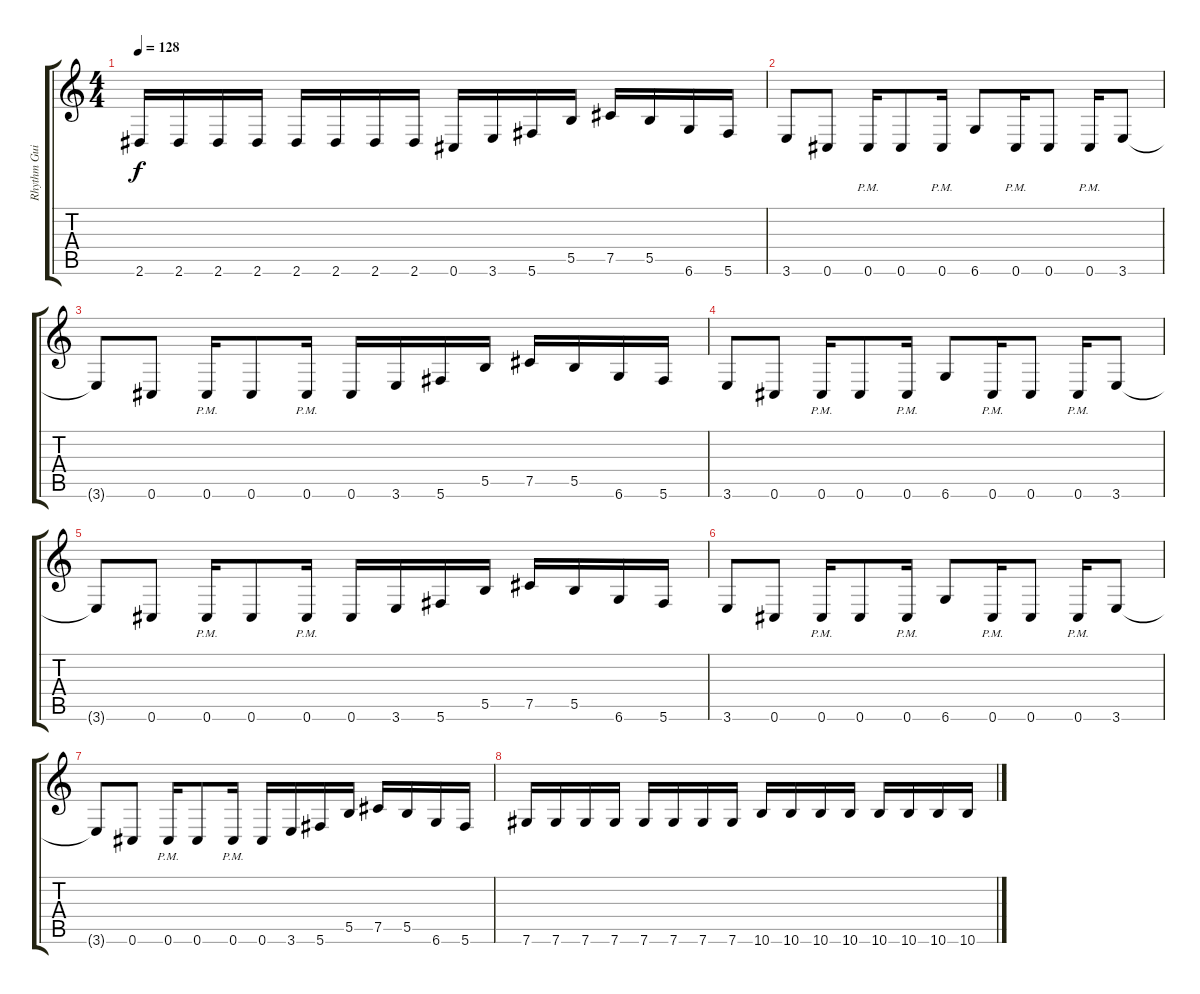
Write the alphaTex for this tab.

\track ("Rhythm Guitar 1" "Rhythm Gui") {instrument distortionguitar}
\staff {score tabs}
\tuning (Db4 Ab3 E3 B2 Gb2 Db2) {hide}
\ts (4 4)
\tempo 128
\clef g2
\ks c
2.6.16{dy f} 2.6.16 2.6.16 2.6.16 2.6.16 2.6.16 2.6.16 2.6.16 0.6.16 3.6.16 5.6.16 5.5.16 7.5.16 5.5.16 6.6.16 5.6.16 |
3.6.8 0.6.8 0.6{pm}.16 0.6.8 0.6{pm}.16 6.6.8 0.6{pm}.16 0.6.8 0.6{pm}.16 3.6.8 |
3.6{t}.8 0.6.8 0.6{pm}.16 0.6.8 0.6{pm}.16 0.6.16 3.6.16 5.6.16 5.5.16 7.5.16 5.5.16 6.6.16 5.6.16 |
3.6.8 0.6.8 0.6{pm}.16 0.6.8 0.6{pm}.16 6.6.8 0.6{pm}.16 0.6.8 0.6{pm}.16 3.6.8 |
3.6{t}.8 0.6.8 0.6{pm}.16 0.6.8 0.6{pm}.16 0.6.16 3.6.16 5.6.16 5.5.16 7.5.16 5.5.16 6.6.16 5.6.16 |
3.6.8 0.6.8 0.6{pm}.16 0.6.8 0.6{pm}.16 6.6.8 0.6{pm}.16 0.6.8 0.6{pm}.16 3.6.8 |
3.6{t}.8 0.6.8 0.6{pm}.16 0.6.8 0.6{pm}.16 0.6.16 3.6.16 5.6.16 5.5.16 7.5.16 5.5.16 6.6.16 5.6.16 |
7.6.16 7.6.16 7.6.16 7.6.16 7.6.16 7.6.16 7.6.16 7.6.16 10.6.16 10.6.16 10.6.16 10.6.16 10.6.16 10.6.16 10.6.16 10.6.16
